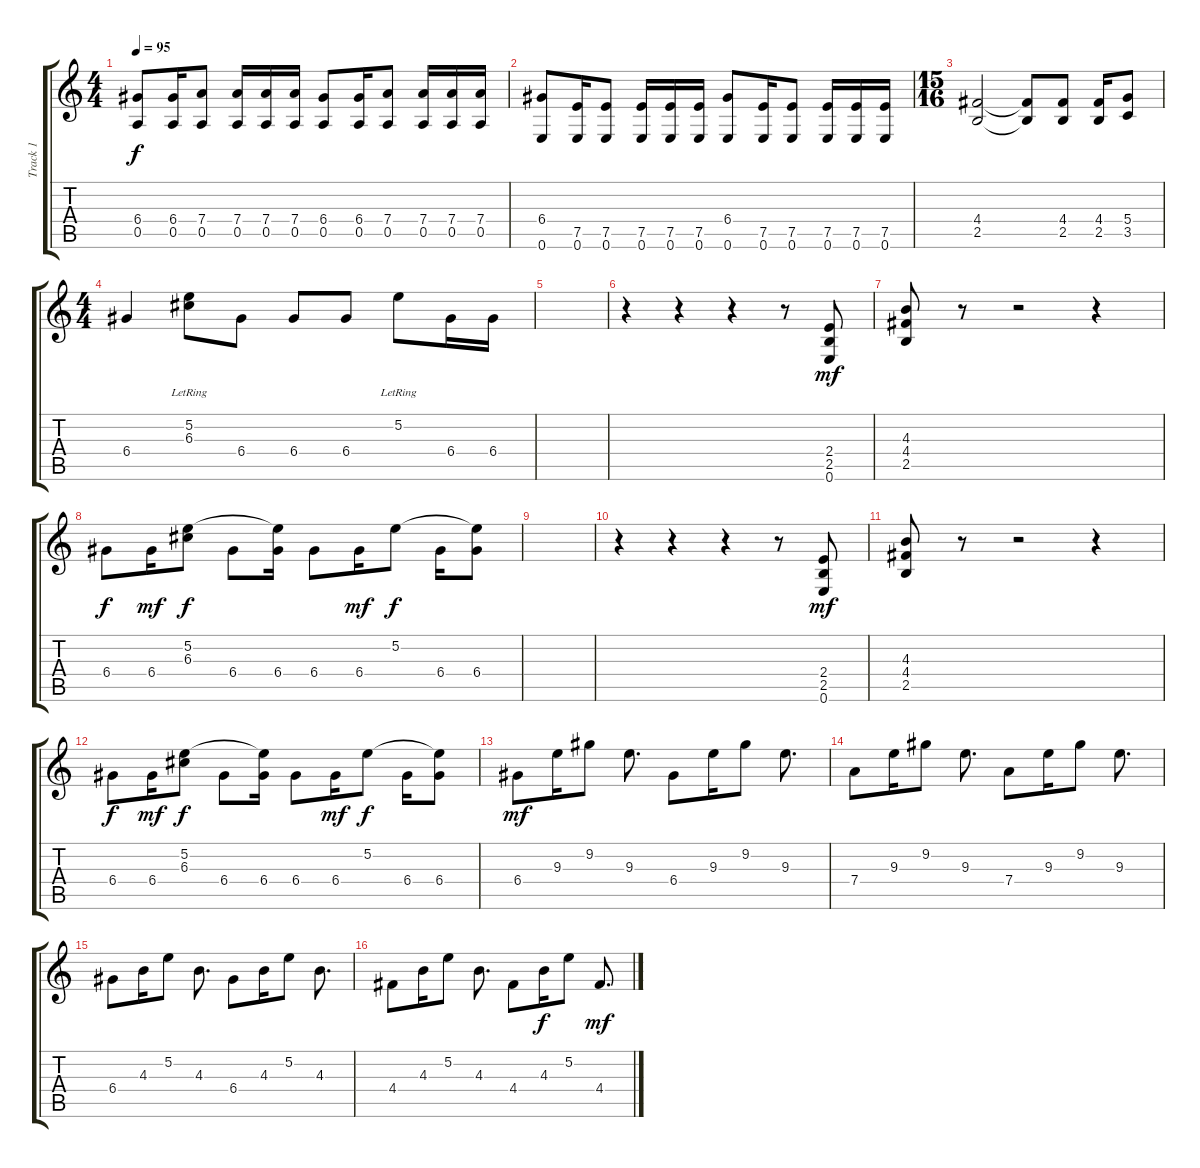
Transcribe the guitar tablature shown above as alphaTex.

\track ("Track 1" "Track 1") {instrument overdrivenguitar}
\staff {score tabs}
\tuning (E4 B3 G3 D3 A2 E2) {hide}
\ts (4 4)
\tempo 95
\clef g2
\ks c
(6.4 0.5).8{dy f} (6.4 0.5).16 (7.4 0.5).8 (7.4 0.5).16 (7.4 0.5).16 (7.4 0.5).16 (6.4 0.5).8 (6.4 0.5).16 (7.4 0.5).8 (7.4 0.5).16 (7.4 0.5).16 (7.4 0.5).16 |
(6.4 0.6).8 (7.5 0.6).16 (7.5 0.6).8 (7.5 0.6).16 (7.5 0.6).16 (7.5 0.6).16 (6.4 0.6).8 (7.5 0.6).16 (7.5 0.6).8 (7.5 0.6).16 (7.5 0.6).16 (7.5 0.6).16 |
\ts (15 16)
(4.4 2.5).2 (4.4{t} 2.5{t}).8 (4.4 2.5).8 (4.4 2.5).16 (5.4 3.5).8 |
\ts (4 4)
6.4.4 (5.2{lr} 6.3).8 6.4.8 6.4.8 6.4.8 5.2{lr}.8 6.4.16 6.4.16 |
|
r.4 r.4 r.4 r.8 (2.4 2.5 0.6).8{dy mf instrument overdrivenguitar} |
(4.3 4.4 2.5).8 r.8 r.2 r.4 |
6.4.8{dy f} 6.4.16{dy mf} (5.2 6.3).8{dy f} 6.4.8 (5.2{t} 6.4).16 6.4.8 6.4.16{dy mf} 5.2.8{dy f} 6.4.16 (5.2{t} 6.4).8 |
|
r.4 r.4 r.4 r.8 (2.4 2.5 0.6).8{dy mf instrument overdrivenguitar} |
(4.3 4.4 2.5).8 r.8 r.2 r.4 |
6.4.8{dy f} 6.4.16{dy mf} (5.2 6.3).8{dy f} 6.4.8 (5.2{t} 6.4).16 6.4.8 6.4.16{dy mf} 5.2.8{dy f} 6.4.16 (5.2{t} 6.4).8 |
6.4.8{dy mf} 9.3.16 9.2.8 9.3.8{d} 6.4.8 9.3.16 9.2.8 9.3.8{d} |
7.4.8 9.3.16 9.2.8 9.3.8{d} 7.4.8 9.3.16 9.2.8 9.3.8{d} |
6.4.8 4.3.16 5.2.8 4.3.8{d} 6.4.8 4.3.16 5.2.8 4.3.8{d} |
4.4.8 4.3.16 5.2.8 4.3.8{d} 4.4.8 4.3.16{dy f} 5.2.8 4.4.8{d dy mf}
